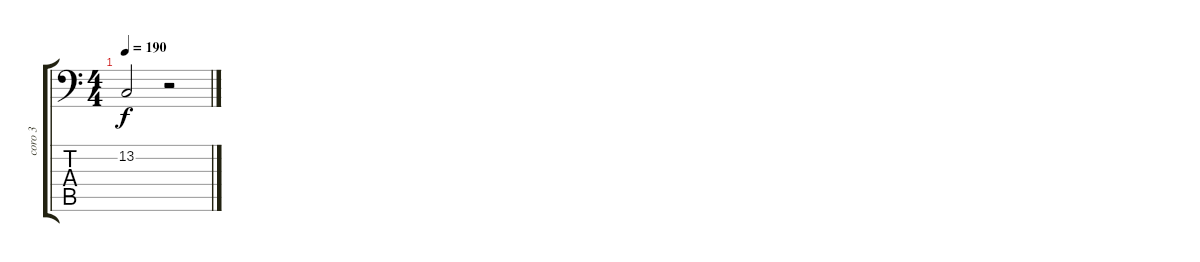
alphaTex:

\track ("coro 3" "coro 3") {instrument choiraahs}
\staff {score tabs}
\tuning (E2 B1 G1 D1 A0 E0) {hide}
\ts (4 4)
\tempo 190
\clef f4
\ks c
13.2{t}.2{dy f} r.2
